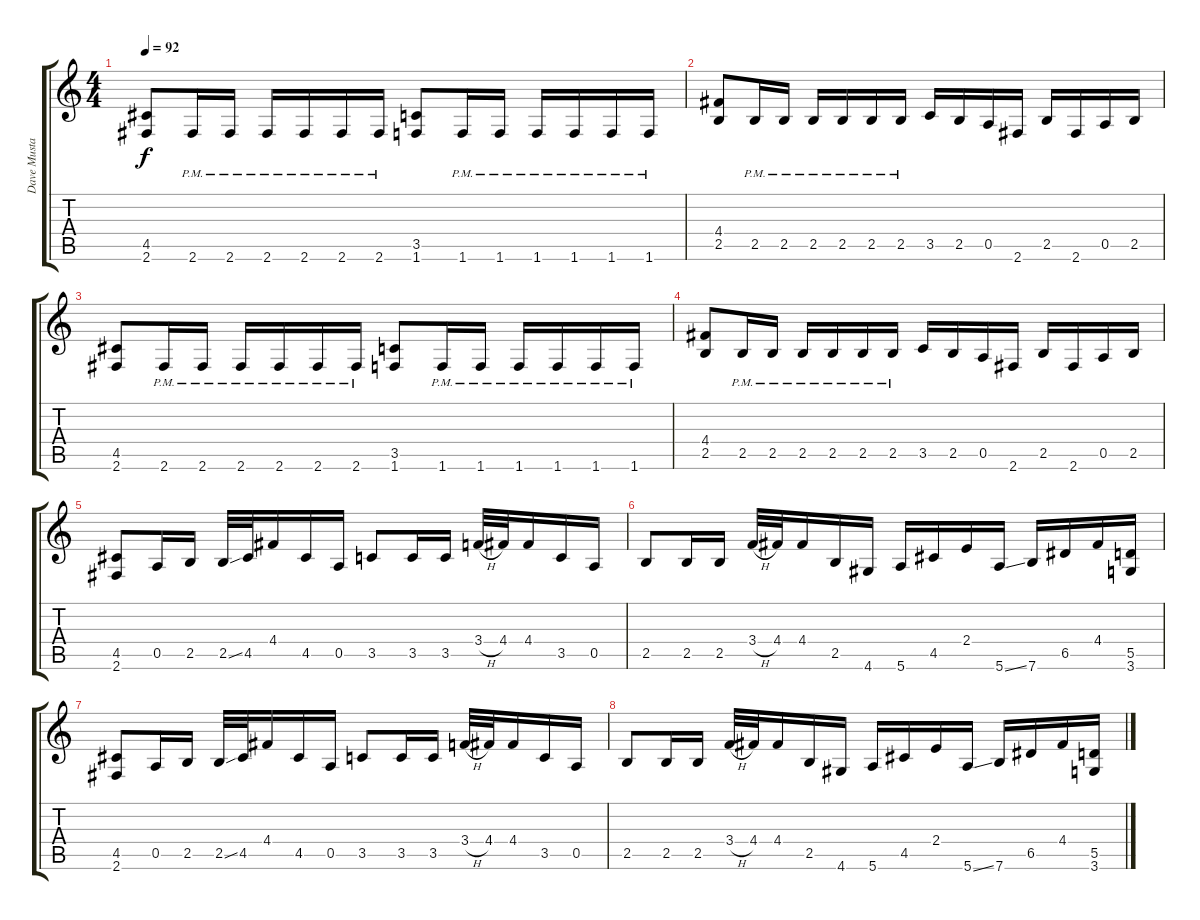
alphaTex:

\track ("Dave Mustaine" "Dave Musta") {instrument distortionguitar}
\staff {score tabs}
\tuning (E4 B3 G3 D3 A2 E2) {hide}
\ts (4 4)
\tempo 92
\clef g2
\ks c
(4.5 2.6).8{dy f} 2.6{pm}.16 2.6{pm}.16 2.6{pm}.16 2.6{pm}.16 2.6{pm}.16 2.6{pm}.16 (3.5 1.6).8 1.6{pm}.16 1.6{pm}.16 1.6{pm}.16 1.6{pm}.16 1.6{pm}.16 1.6{pm}.16 |
(4.4 2.5).8 2.5{pm}.16 2.5{pm}.16 2.5{pm}.16 2.5{pm}.16 2.5{pm}.16 2.5{pm}.16 3.5.16 2.5.16 0.5.16 2.6.16 2.5.16 2.6.16 0.5.16 2.5.16 |
(4.5 2.6).8 2.6{pm}.16 2.6{pm}.16 2.6{pm}.16 2.6{pm}.16 2.6{pm}.16 2.6{pm}.16 (3.5 1.6).8 1.6{pm}.16 1.6{pm}.16 1.6{pm}.16 1.6{pm}.16 1.6{pm}.16 1.6{pm}.16 |
(4.4 2.5).8 2.5{pm}.16 2.5{pm}.16 2.5{pm}.16 2.5{pm}.16 2.5{pm}.16 2.5{pm}.16 3.5.16 2.5.16 0.5.16 2.6.16 2.5.16 2.6.16 0.5.16 2.5.16 |
(4.5 2.6).8 0.5.16 2.5.16 2.5{ss}.32 4.5.32 4.4.16 4.5.16 0.5.16 3.5.8 3.5.16 3.5.16 3.4{h}.32 4.4.32 4.4.16 3.5.16 0.5.16 |
2.5.8 2.5.16 2.5.16 3.4{h}.32 4.4.32 4.4.16 2.5.16 4.6.16 5.6.16 4.5.16 2.4.16 5.6{ss}.16 7.6.16 6.5.16 4.4.16 (5.5 3.6).16 |
(4.5 2.6).8 0.5.16 2.5.16 2.5{ss}.32 4.5.32 4.4.16 4.5.16 0.5.16 3.5.8 3.5.16 3.5.16 3.4{h}.32 4.4.32 4.4.16 3.5.16 0.5.16 |
2.5.8 2.5.16 2.5.16 3.4{h}.32 4.4.32 4.4.16 2.5.16 4.6.16 5.6.16 4.5.16 2.4.16 5.6{ss}.16 7.6.16 6.5.16 4.4.16 (5.5 3.6).16
